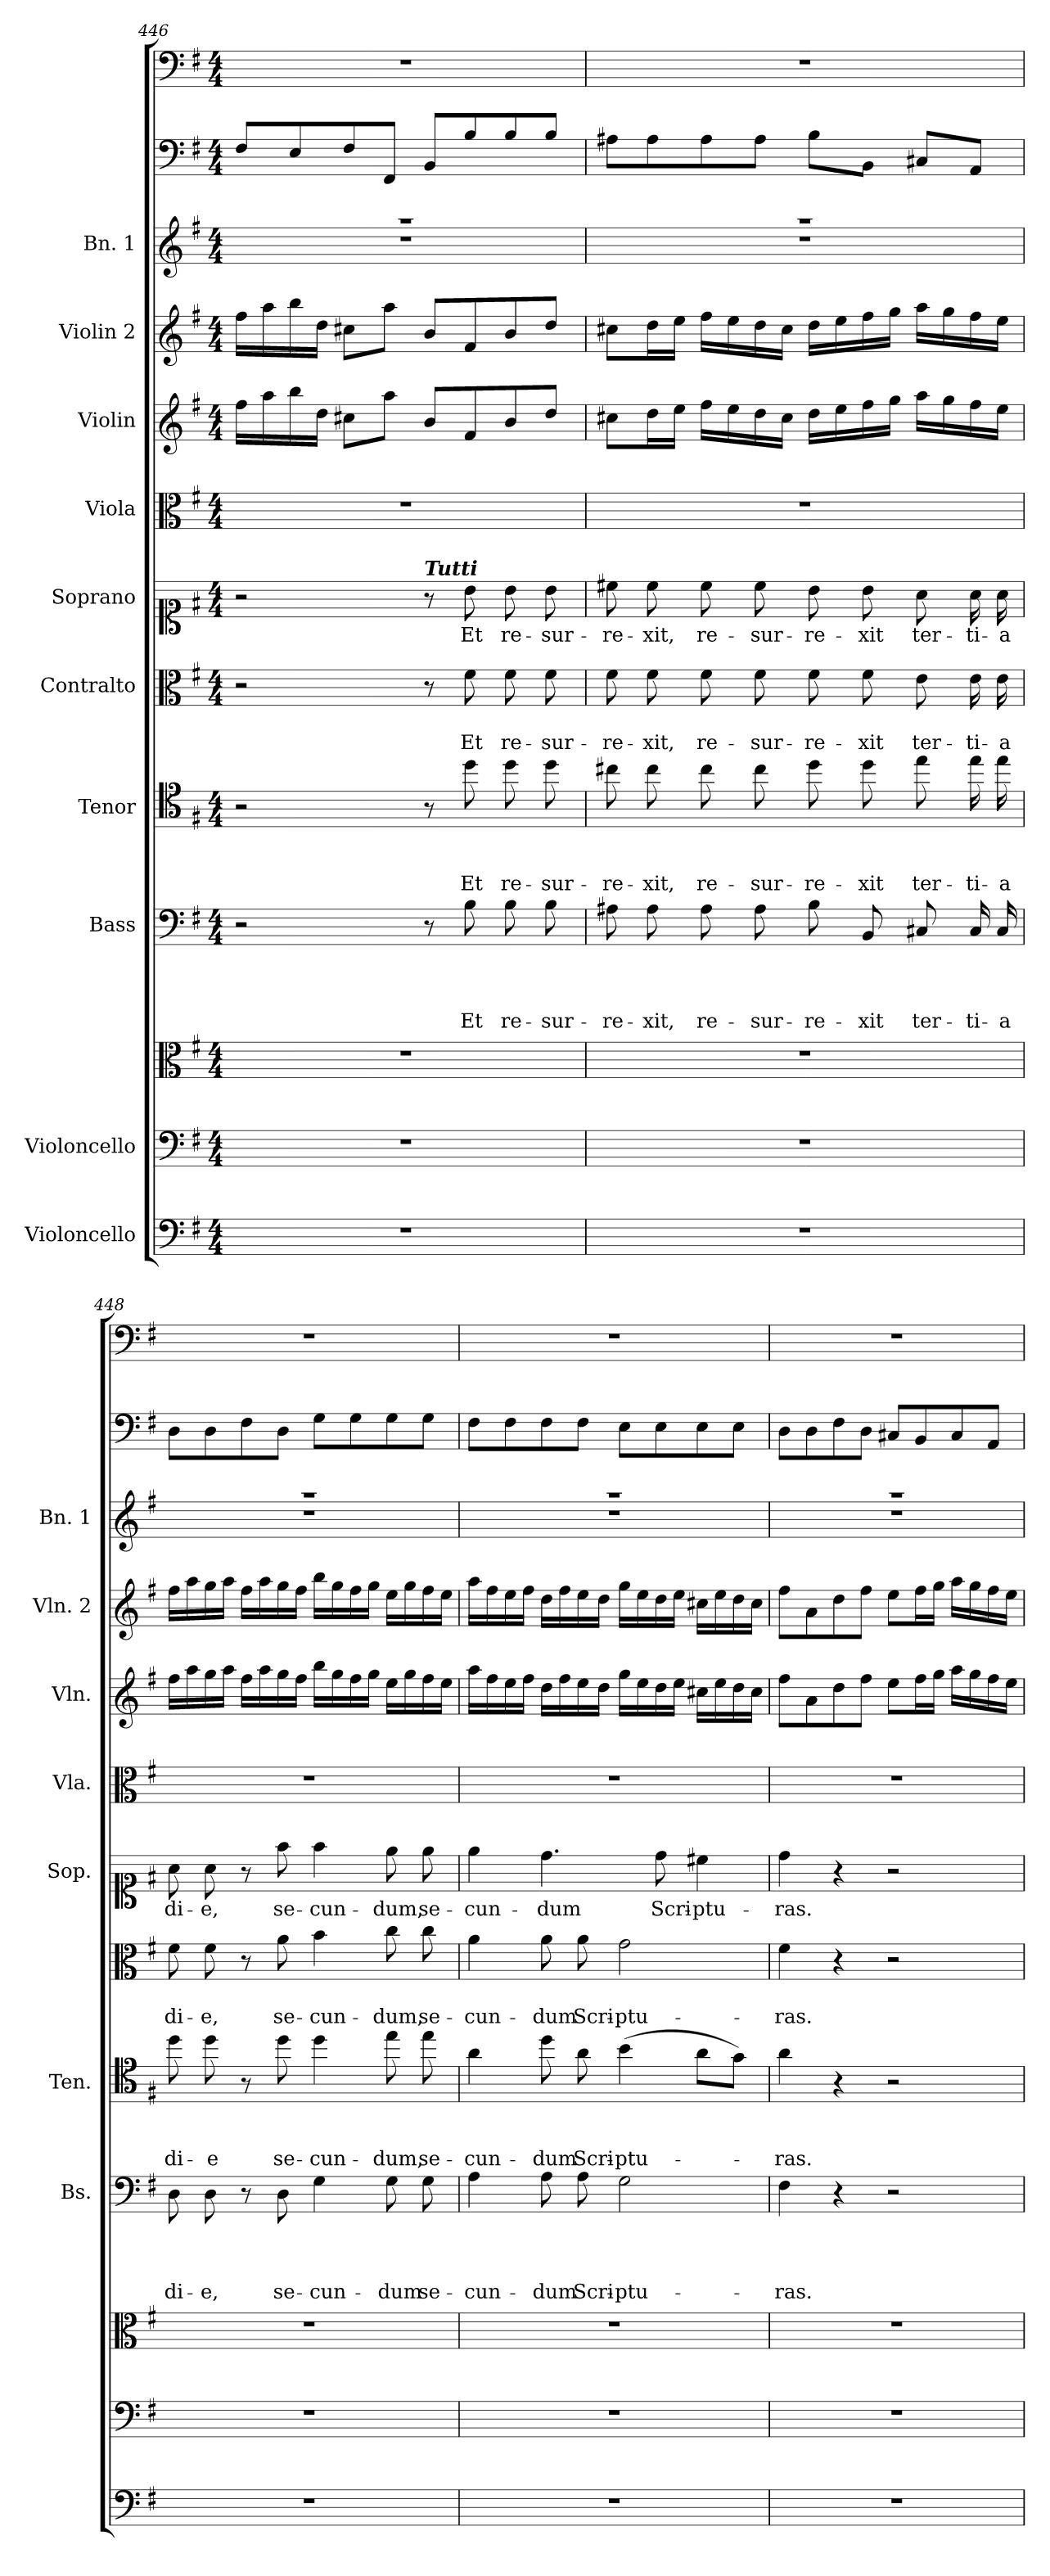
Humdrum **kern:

**kern	**kern	**kern	**kern	**text	**text	**text	**text	**kern	**text	**text	**text	**kern	**text	**text	**kern	**text	**kern	**kern	**kern	**kern	**kern	**kern
*part13	*part12	*part11	*part10	*part10	*part10	*part10	*part10	*part9	*part9	*part9	*part9	*part8	*part8	*part8	*part7	*part7	*part6	*part5	*part4	*part3	*part2	*part1
*staff13	*staff12	*staff11	*staff10	*staff10	*staff10	*staff10	*staff10	*staff9	*staff9	*staff9	*staff9	*staff8	*staff8	*staff8	*staff7	*staff7	*staff6	*staff5	*staff4	*staff3	*staff2	*staff1
*I"Violoncello	*I"Violoncello	*	*I"Bass	*	*	*	*	*I"Tenor	*	*	*	*I"Contralto	*	*	*I"Soprano	*	*I"Viola	*I"Violin	*I"Violin 2	*I"Bn. 1	*	*
*	*	*	*I'Bs.	*	*	*	*	*I'Ten.	*	*	*	*	*	*	*I'Sop.	*	*I'Vla.	*I'Vln.	*I'Vln. 2	*I'Bn. 1	*	*
!!LO:PB:g=z
*clefF4	*clefF4	*clefC3	*clefF4	*	*	*	*	*clefC4	*	*	*	*clefC3	*	*	*clefC1	*	*clefC3	*clefG2	*clefG2	*clefG2	*clefF4	*clefF4
*	*	*	*	*	*	*	*	*ITrd7c12	*	*	*	*	*	*	*	*	*	*	*	*	*	*
*k[f#]	*k[f#]	*k[f#]	*k[f#]	*	*	*	*	*k[f#]	*	*	*	*k[f#]	*	*	*k[f#]	*	*k[f#]	*k[f#]	*k[f#]	*k[f#]	*k[f#]	*k[f#]
*G:	*G:	*G:	*G:	*	*	*	*	*G:	*	*	*	*G:	*	*	*G:	*	*G:	*G:	*G:	*G:	*G:	*G:
*M4/4	*M4/4	*M4/4	*M4/4	*	*	*	*	*M4/4	*	*	*	*M4/4	*	*	*M4/4	*	*M4/4	*M4/4	*M4/4	*M4/4	*M4/4	*M4/4
=446	=446	=446	=446	=446	=446	=446	=446	=446	=446	=446	=446	=446	=446	=446	=446	=446	=446	=446	=446	=446	=446	=446
*	*	*	*	*	*	*	*	*	*	*	*	*	*	*	*	*	*	*	*	*^	*^	*
*	*	*	*	*	*	*	*	*	*	*	*	*	*	*	*	*	*	*	*	*	*^	*	*	*
1r	1r	1r	2r	.	.	.	.	2r	.	.	.	2r	.	.	2r	.	1r	16ff#\LL	16ff#\LL	1raa	1ryy	1r	8F#/L	1ryy	1r
.	.	.	.	.	.	.	.	.	.	.	.	.	.	.	.	.	.	16aa\	16aa\	.	.	.	.	.	.
.	.	.	.	.	.	.	.	.	.	.	.	.	.	.	.	.	.	16bb\	16bb\	.	.	.	8E/	.	.
.	.	.	.	.	.	.	.	.	.	.	.	.	.	.	.	.	.	16dd\JJ	16dd\JJ	.	.	.	.	.	.
.	.	.	.	.	.	.	.	.	.	.	.	.	.	.	.	.	.	8cc#X\L	8cc#X\L	.	.	.	8F#/	.	.
.	.	.	.	.	.	.	.	.	.	.	.	.	.	.	.	.	.	8aa\J	8aa\J	.	.	.	8FF#/J	.	.
!	!	!	!	!	!	!	!	!	!	!	!	!	!	!	!LO:TX:a:Bi:t=Tutti	!	!	!	!	!	!	!	!	!	!
.	.	.	8r	.	.	.	.	8r	.	.	.	8r	.	.	8r	.	.	8b/L	8b/L	.	.	.	8BB/L	.	.
!	!	!	!	!	!	!	!LO:LY:b	!	!	!	!LO:LY:b	!	!	!LO:LY:b	!	!LO:LY:b	!	!	!	!	!	!	!	!	!
.	.	.	8B\	.	.	.	Et	8d\	.	.	Et	8f#\	.	Et	8b\	Et	.	8f#/	8f#/	.	.	.	8B/	.	.
!	!	!	!	!	!	!	!LO:LY:b	!	!	!	!LO:LY:b	!	!	!LO:LY:b	!	!LO:LY:b	!	!	!	!	!	!	!	!	!
.	.	.	8B\	.	.	.	re-	8d\	.	.	re-	8f#\	.	re-	8b\	re-	.	8b/	8b/	.	.	.	8B/	.	.
!	!	!	!	!	!	!	!LO:LY:b	!	!	!	!LO:LY:b	!	!	!LO:LY:b	!	!LO:LY:b	!	!	!	!	!	!	!	!	!
.	.	.	8B\	.	.	.	-sur-	8d\	.	.	-sur-	8f#\	.	-sur-	8b\	-sur-	.	8dd/J	8dd/J	.	.	.	8B/J	.	.
=447	=447	=447	=447	=447	=447	=447	=447	=447	=447	=447	=447	=447	=447	=447	=447	=447	=447	=447	=447	=447	=447	=447	=447	=447	=447
!	!	!	!	!	!	!	!LO:LY:b	!	!	!	!LO:LY:b	!	!	!LO:LY:b	!	!LO:LY:b	!	!	!	!	!	!	!	!	!
1r	1r	1r	8A#X\	.	.	.	-re-	8c#X\	.	.	-re-	8f#\	.	-re-	8cc#X\	-re-	1r	8cc#X\L	8cc#X\L	1raa	1ryy	1r	8A#X\L	1ryy	1r
!	!	!	!	!	!	!	!LO:LY:b	!	!	!	!LO:LY:b	!	!	!LO:LY:b	!	!LO:LY:b	!	!	!	!	!	!	!	!	!
.	.	.	8A#\	.	.	.	-xit,	8c#\	.	.	-xit,	8f#\	.	-xit,	8cc#\	-xit,	.	16dd\L	16dd\L	.	.	.	8A#\	.	.
.	.	.	.	.	.	.	.	.	.	.	.	.	.	.	.	.	.	16ee\JJ	16ee\JJ	.	.	.	.	.	.
!	!	!	!	!	!	!	!LO:LY:b	!	!	!	!LO:LY:b	!	!	!LO:LY:b	!	!LO:LY:b	!	!	!	!	!	!	!	!	!
.	.	.	8A#\	.	.	.	re-	8c#\	.	.	re-	8f#\	.	re-	8cc#\	re-	.	16ff#\LL	16ff#\LL	.	.	.	8A#\	.	.
.	.	.	.	.	.	.	.	.	.	.	.	.	.	.	.	.	.	16ee\	16ee\	.	.	.	.	.	.
!	!	!	!	!	!	!	!LO:LY:b	!	!	!	!LO:LY:b	!	!	!LO:LY:b	!	!LO:LY:b	!	!	!	!	!	!	!	!	!
.	.	.	8A#\	.	.	.	-sur-	8c#\	.	.	-sur-	8f#\	.	-sur-	8cc#\	-sur-	.	16dd\	16dd\	.	.	.	8A#\J	.	.
.	.	.	.	.	.	.	.	.	.	.	.	.	.	.	.	.	.	16cc#\JJ	16cc#\JJ	.	.	.	.	.	.
!	!	!	!	!	!	!	!LO:LY:b	!	!	!	!LO:LY:b	!	!	!LO:LY:b	!	!LO:LY:b	!	!	!	!	!	!	!	!	!
.	.	.	8B\	.	.	.	-re-	8d\	.	.	-re-	8f#\	.	-re-	8b\	-re-	.	16dd\LL	16dd\LL	.	.	.	8B\L	.	.
.	.	.	.	.	.	.	.	.	.	.	.	.	.	.	.	.	.	16ee\	16ee\	.	.	.	.	.	.
!	!	!	!	!	!	!	!LO:LY:b	!	!	!	!LO:LY:b	!	!	!LO:LY:b	!	!LO:LY:b	!	!	!	!	!	!	!	!	!
.	.	.	8BB/	.	.	.	-xit	8d\	.	.	-xit	8f#\	.	-xit	8b\	-xit	.	16ff#\	16ff#\	.	.	.	8BB\J	.	.
.	.	.	.	.	.	.	.	.	.	.	.	.	.	.	.	.	.	16gg\JJ	16gg\JJ	.	.	.	.	.	.
!	!	!	!	!	!	!	!LO:LY:b	!	!	!	!LO:LY:b	!	!	!LO:LY:b	!	!LO:LY:b	!	!	!	!	!	!	!	!	!
.	.	.	8C#X/	.	.	.	ter-	8e\	.	.	ter-	8e\	.	ter-	8a\	ter-	.	16aa\LL	16aa\LL	.	.	.	8C#X/L	.	.
.	.	.	.	.	.	.	.	.	.	.	.	.	.	.	.	.	.	16gg\	16gg\	.	.	.	.	.	.
!	!	!	!	!	!	!	!LO:LY:b	!	!	!	!LO:LY:b	!	!	!LO:LY:b	!	!LO:LY:b	!	!	!	!	!	!	!	!	!
.	.	.	16C#/	.	.	.	-ti-	16e\	.	.	-ti-	16e\	.	-ti-	16a\	-ti-	.	16ff#\	16ff#\	.	.	.	8AA/J	.	.
!	!	!	!	!	!	!	!LO:LY:b	!	!	!	!LO:LY:b	!	!	!LO:LY:b	!	!LO:LY:b	!	!	!	!	!	!	!	!	!
.	.	.	16C#/	.	.	.	-a	16e\	.	.	-a	16e\	.	-a	16a\	-a	.	16ee\JJ	16ee\JJ	.	.	.	.	.	.
=448	=448	=448	=448	=448	=448	=448	=448	=448	=448	=448	=448	=448	=448	=448	=448	=448	=448	=448	=448	=448	=448	=448	=448	=448	=448
!	!	!	!	!	!	!	!LO:LY:b	!	!	!	!LO:LY:b	!	!	!LO:LY:b	!	!LO:LY:b	!	!	!	!	!	!	!	!	!
1r	1r	1r	8D\	.	.	.	di-	8d\	.	.	di-	8f#\	.	di-	8a\	di-	1r	16ff#\LL	16ff#\LL	1raa	1ryy	1r	8D\L	1ryy	1r
.	.	.	.	.	.	.	.	.	.	.	.	.	.	.	.	.	.	16aa\	16aa\	.	.	.	.	.	.
!	!	!	!	!	!	!	!LO:LY:b	!	!	!	!LO:LY:b	!	!	!LO:LY:b	!	!LO:LY:b	!	!	!	!	!	!	!	!	!
.	.	.	8D\	.	.	.	-e,	8d\	.	.	-e	8f#\	.	-e,	8a\	-e,	.	16gg\	16gg\	.	.	.	8D\	.	.
.	.	.	.	.	.	.	.	.	.	.	.	.	.	.	.	.	.	16aa\JJ	16aa\JJ	.	.	.	.	.	.
.	.	.	8r	.	.	.	.	8r	.	.	.	8r	.	.	8r	.	.	16ff#\LL	16ff#\LL	.	.	.	8F#\	.	.
.	.	.	.	.	.	.	.	.	.	.	.	.	.	.	.	.	.	16aa\	16aa\	.	.	.	.	.	.
!	!	!	!	!	!	!	!LO:LY:b	!	!	!	!LO:LY:b	!	!	!LO:LY:b	!	!LO:LY:b	!	!	!	!	!	!	!	!	!
.	.	.	8D\	.	.	.	se-	8d\	.	.	se-	8a\	.	se-	8ff#\	se-	.	16gg\	16gg\	.	.	.	8D\J	.	.
.	.	.	.	.	.	.	.	.	.	.	.	.	.	.	.	.	.	16ff#\JJ	16ff#\JJ	.	.	.	.	.	.
!	!	!	!	!	!	!	!LO:LY:b	!	!	!	!LO:LY:b	!	!	!LO:LY:b	!	!LO:LY:b	!	!	!	!	!	!	!	!	!
.	.	.	4G\	.	.	.	-cun-	4d\	.	.	-cun-	4b\	.	-cun-	4ff#\	-cun-	.	16bb\LL	16bb\LL	.	.	.	8G\L	.	.
.	.	.	.	.	.	.	.	.	.	.	.	.	.	.	.	.	.	16gg\	16gg\	.	.	.	.	.	.
.	.	.	.	.	.	.	.	.	.	.	.	.	.	.	.	.	.	16ff#\	16ff#\	.	.	.	8G\	.	.
.	.	.	.	.	.	.	.	.	.	.	.	.	.	.	.	.	.	16gg\JJ	16gg\JJ	.	.	.	.	.	.
!	!	!	!	!	!	!	!LO:LY:b	!	!	!	!LO:LY:b	!	!	!LO:LY:b	!	!LO:LY:b	!	!	!	!	!	!	!	!	!
.	.	.	8G\	.	.	.	-dum	8e\	.	.	-dum,	8cc\	.	-dum,	8ee\	-dum,	.	16ee\LL	16ee\LL	.	.	.	8G\	.	.
.	.	.	.	.	.	.	.	.	.	.	.	.	.	.	.	.	.	16gg\	16gg\	.	.	.	.	.	.
!	!	!	!	!	!	!	!LO:LY:b	!	!	!	!LO:LY:b	!	!	!LO:LY:b	!	!LO:LY:b	!	!	!	!	!	!	!	!	!
.	.	.	8G\	.	.	.	se-	8e\	.	.	se-	8cc\	.	se-	8ee\	se-	.	16ff#\	16ff#\	.	.	.	8G\J	.	.
.	.	.	.	.	.	.	.	.	.	.	.	.	.	.	.	.	.	16ee\JJ	16ee\JJ	.	.	.	.	.	.
!!LO:PB:g=z
=449	=449	=449	=449	=449	=449	=449	=449	=449	=449	=449	=449	=449	=449	=449	=449	=449	=449	=449	=449	=449	=449	=449	=449	=449	=449
!	!	!	!	!	!	!	!LO:LY:b	!	!	!	!LO:LY:b	!	!	!LO:LY:b	!	!LO:LY:b	!	!	!	!	!	!	!	!	!
1r	1r	1r	4A\	.	.	.	-cun-	4A\	.	.	-cun-	4a\	.	-cun-	4ee\	-cun-	1r	16aa\LL	16aa\LL	1raa	1ryy	1r	8F#\L	1ryy	1r
.	.	.	.	.	.	.	.	.	.	.	.	.	.	.	.	.	.	16ff#\	16ff#\	.	.	.	.	.	.
.	.	.	.	.	.	.	.	.	.	.	.	.	.	.	.	.	.	16ee\	16ee\	.	.	.	8F#\	.	.
.	.	.	.	.	.	.	.	.	.	.	.	.	.	.	.	.	.	16ff#\JJ	16ff#\JJ	.	.	.	.	.	.
!	!	!	!	!	!	!	!LO:LY:b	!	!	!	!LO:LY:b	!	!	!LO:LY:b	!	!LO:LY:b	!	!	!	!	!	!	!	!	!
.	.	.	8A\	.	.	.	-dum	8d\	.	.	-dum	8a\	.	-dum	4.dd\	-dum	.	16dd\LL	16dd\LL	.	.	.	8F#\	.	.
.	.	.	.	.	.	.	.	.	.	.	.	.	.	.	.	.	.	16ff#\	16ff#\	.	.	.	.	.	.
!	!	!	!	!	!	!	!LO:LY:b	!	!	!	!LO:LY:b	!	!	!LO:LY:b	!	!	!	!	!	!	!	!	!	!	!
.	.	.	8A\	.	.	.	Scri-	8A\	.	.	Scri-	8a\	.	Scri-	.	.	.	16ee\	16ee\	.	.	.	8F#\J	.	.
.	.	.	.	.	.	.	.	.	.	.	.	.	.	.	.	.	.	16dd\JJ	16dd\JJ	.	.	.	.	.	.
!	!	!	!	!	!	!	!LO:LY:b	!	!	!	!LO:LY:b	!	!	!LO:LY:b	!	!	!	!	!	!	!	!	!	!	!
.	.	.	2G\	.	.	.	-ptu-	(>4B\	.	.	-ptu-	2g\	.	-ptu-	.	.	.	16gg\LL	16gg\LL	.	.	.	8E\L	.	.
.	.	.	.	.	.	.	.	.	.	.	.	.	.	.	.	.	.	16ee\	16ee\	.	.	.	.	.	.
!	!	!	!	!	!	!	!	!	!	!	!	!	!	!	!	!LO:LY:b	!	!	!	!	!	!	!	!	!
.	.	.	.	.	.	.	.	.	.	.	.	.	.	.	8dd\	Scri-	.	16dd\	16dd\	.	.	.	8E\	.	.
.	.	.	.	.	.	.	.	.	.	.	.	.	.	.	.	.	.	16ee\JJ	16ee\JJ	.	.	.	.	.	.
!	!	!	!	!	!	!	!	!	!	!	!	!	!	!	!	!LO:LY:b	!	!	!	!	!	!	!	!	!
.	.	.	.	.	.	.	.	8A\L	.	.	.	.	.	.	4cc#X\	-ptu-	.	16cc#X\LL	16cc#X\LL	.	.	.	8E\	.	.
.	.	.	.	.	.	.	.	.	.	.	.	.	.	.	.	.	.	16ee\	16ee\	.	.	.	.	.	.
.	.	.	.	.	.	.	.	8G\J)	.	.	.	.	.	.	.	.	.	16dd\	16dd\	.	.	.	8E\J	.	.
.	.	.	.	.	.	.	.	.	.	.	.	.	.	.	.	.	.	16cc#\JJ	16cc#\JJ	.	.	.	.	.	.
=450	=450	=450	=450	=450	=450	=450	=450	=450	=450	=450	=450	=450	=450	=450	=450	=450	=450	=450	=450	=450	=450	=450	=450	=450	=450
!	!	!	!	!	!	!	!LO:LY:b	!	!	!	!LO:LY:b	!	!	!LO:LY:b	!	!LO:LY:b	!	!	!	!	!	!	!	!	!
1r	1r	1r	4F#\	.	.	.	-ras.	4A\	.	.	-ras.	4f#\	.	-ras.	4dd\	-ras.	1r	8ff#\L	8ff#\L	1raa	1ryy	1r	8D\L	1ryy	1r
.	.	.	.	.	.	.	.	.	.	.	.	.	.	.	.	.	.	8a\	8a\	.	.	.	8D\	.	.
.	.	.	4r	.	.	.	.	4r	.	.	.	4r	.	.	4r	.	.	8dd\	8dd\	.	.	.	8F#\	.	.
.	.	.	.	.	.	.	.	.	.	.	.	.	.	.	.	.	.	8ff#\J	8ff#\J	.	.	.	8D\J	.	.
.	.	.	2r	.	.	.	.	2r	.	.	.	2r	.	.	2r	.	.	8ee\L	8ee\L	.	.	.	8C#X/L	.	.
.	.	.	.	.	.	.	.	.	.	.	.	.	.	.	.	.	.	16ff#\L	16ff#\L	.	.	.	8BB/	.	.
.	.	.	.	.	.	.	.	.	.	.	.	.	.	.	.	.	.	16gg\JJ	16gg\JJ	.	.	.	.	.	.
.	.	.	.	.	.	.	.	.	.	.	.	.	.	.	.	.	.	16aa\LL	16aa\LL	.	.	.	8C#/	.	.
.	.	.	.	.	.	.	.	.	.	.	.	.	.	.	.	.	.	16gg\	16gg\	.	.	.	.	.	.
.	.	.	.	.	.	.	.	.	.	.	.	.	.	.	.	.	.	16ff#\	16ff#\	.	.	.	8AA/J	.	.
.	.	.	.	.	.	.	.	.	.	.	.	.	.	.	.	.	.	16ee\JJ	16ee\JJ	.	.	.	.	.	.
*	*	*	*	*	*	*	*	*	*	*	*	*	*	*	*	*	*	*	*	*v	*v	*v	*	*	*
*	*	*	*	*	*	*	*	*	*	*	*	*	*	*	*	*	*	*	*	*	*v	*v	*
=	=	=	=	=	=	=	=	=	=	=	=	=	=	=	=	=	=	=	=	=	=	=
*-	*-	*-	*-	*-	*-	*-	*-	*-	*-	*-	*-	*-	*-	*-	*-	*-	*-	*-	*-	*-	*-	*-
